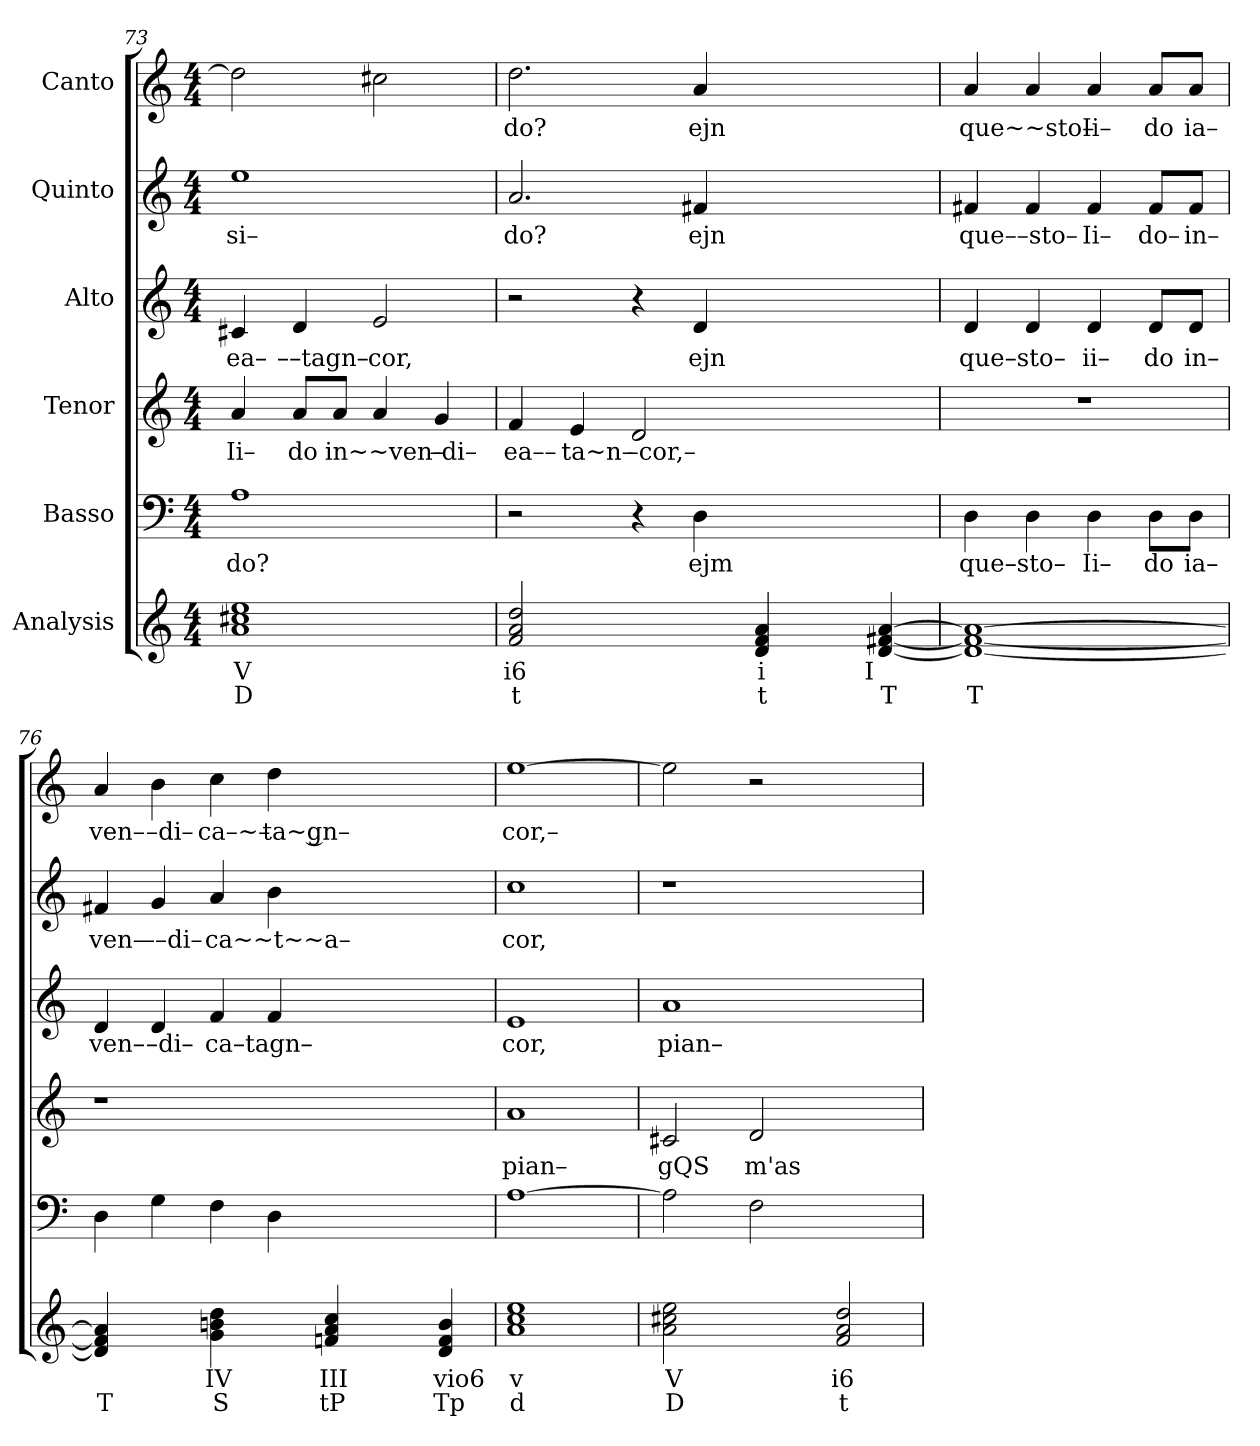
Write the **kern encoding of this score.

**kern	**text	**text	**kern	**text	**kern	**text	**kern	**text	**kern	**text	**kern	**text
*part6	*part6	*part6	*part5	*part5	*part4	*part4	*part3	*part3	*part2	*part2	*part1	*part1
*staff6	*staff6	*staff6	*staff5	*staff5	*staff4	*staff4	*staff3	*staff3	*staff2	*staff2	*staff1	*staff1
*I"Analysis	*	*	*I"Basso	*	*I"Tenor	*	*I"Alto	*	*I"Quinto	*	*I"Canto	*
*	*	*	*clefF4	*	*clefG2	*	*clefG2	*	*clefG2	*	*clefG2	*
*k[]	*	*	*k[]	*	*k[]	*	*k[]	*	*k[]	*	*k[]	*
*M4/4	*	*	*M4/4	*	*M4/4	*	*M4/4	*	*M4/4	*	*M4/4	*
=73	=73	=73	=73	=73	=73	=73	=73	=73	=73	=73	=73	=73
!	!	!	!	!LO:LY:b	!	!	!	!	!	!	!	!
!	!	!	!	!	!	!LO:LY:b	!	!	!	!	!	!
!	!	!	!	!	!	!	!	!LO:LY:b	!	!	!	!
!	!	!	!	!	!	!	!	!	!	!LO:LY:b	!	!
1a 1cc#X 1ee	V	D	1A	do?	4a/	Ii–	4c#X/	ea–	1ee	si–	2dd\]	.
!	!	!	!	!	!	!LO:LY:b	!	!	!	!	!	!
!	!	!	!	!	!	!	!	!LO:LY:b	!	!	!	!
.	.	.	.	.	8a/L	do	4d/	––tagn–	.	.	.	.
!	!	!	!	!	!	!LO:LY:b	!	!	!	!	!	!
.	.	.	.	.	8a/J	in~~ven–	.	.	.	.	.	.
!	!	!	!	!	!	!	!	!LO:LY:b	!	!	!	!
.	.	.	.	.	4a/	.	2e/	cor,	.	.	2cc#X\	.
!	!	!	!	!	!	!LO:LY:b	!	!	!	!	!	!
.	.	.	.	.	4g/	–di–	.	.	.	.	.	.
=74	=74	=74	=74	=74	=74	=74	=74	=74	=74	=74	=74	=74
!	!	!	!	!	!	!LO:LY:b	!	!	!	!	!	!
!	!	!	!	!	!	!	!	!	!	!LO:LY:b	!	!
!	!	!	!	!	!	!	!	!	!	!	!	!LO:LY:b
2f 2a 2dd	i6	t	2r	.	4f/	ea––	2r	.	2.a/	do?	2.dd\	do?
!	!	!	!	!	!	!LO:LY:b	!	!	!	!	!	!
.	.	.	.	.	4e/	ta~n–	.	.	.	.	.	.
!	!	!	!	!	!	!LO:LY:b	!	!	!	!	!	!
2ryy	.	.	4r	.	2d/	–cor,–	4r	.	.	.	.	.
!	!	!	!	!LO:LY:b	!	!	!	!	!	!	!	!
!	!	!	!	!	!	!	!	!LO:LY:b	!	!	!	!
!	!	!	!	!	!	!	!	!	!	!LO:LY:b	!	!
!	!	!	!	!	!	!	!	!	!	!	!	!LO:LY:b
.	.	.	4D\	ejm	.	.	4d/	ejn	4f#X/	ejn	4a/	ejn
4d 4f 4a	i	t	2.ryy	.	2.ryy	.	2.ryy	.	2.ryy	.	2.ryy	.
4ryy	.	.	.	.	.	.	.	.	.	.	.	.
[4d [4f#X [4a	I	T	.	.	.	.	.	.	.	.	.	.
=75	=75	=75	=75	=75	=75	=75	=75	=75	=75	=75	=75	=75
!	!	!	!	!LO:LY:b	!	!	!	!	!	!	!	!
!	!	!	!	!	!	!	!	!LO:LY:b	!	!	!	!
!	!	!	!	!	!	!	!	!	!	!LO:LY:b	!	!
!	!	!	!	!	!	!	!	!	!	!	!	!LO:LY:b
1d_ 1f#_ 1a_	.	T	4D\	que–sto–	1r	.	4d/	que–sto–	4f#X/	que––sto–	4a/	que~~sto–
.	.	.	4D\	.	.	.	4d/	.	4f#/	.	4a/	.
!	!	!	!	!LO:LY:b	!	!	!	!	!	!	!	!
!	!	!	!	!	!	!	!	!LO:LY:b	!	!	!	!
!	!	!	!	!	!	!	!	!	!	!LO:LY:b	!	!
!	!	!	!	!	!	!	!	!	!	!	!	!LO:LY:b
.	.	.	4D\	Ii–	.	.	4d/	ii–	4f#/	Ii–	4a/	Ii–
!	!	!	!	!LO:LY:b	!	!	!	!	!	!	!	!
!	!	!	!	!	!	!	!	!LO:LY:b	!	!	!	!
!	!	!	!	!	!	!	!	!	!	!LO:LY:b	!	!
!	!	!	!	!	!	!	!	!	!	!	!	!LO:LY:b
.	.	.	8D\L	do	.	.	8d/L	do	8f#/L	do–	8a/L	do
!	!	!	!	!LO:LY:b	!	!	!	!	!	!	!	!
!	!	!	!	!	!	!	!	!LO:LY:b	!	!	!	!
!	!	!	!	!	!	!	!	!	!	!LO:LY:b	!	!
!	!	!	!	!	!	!	!	!	!	!	!	!LO:LY:b
.	.	.	8D\J	ia–	.	.	8d/J	in–	8f#/J	in–	8a/J	ia–
=76	=76	=76	=76	=76	=76	=76	=76	=76	=76	=76	=76	=76
!	!	!	!	!	!	!	!	!LO:LY:b	!	!	!	!
!	!	!	!	!	!	!	!	!	!	!LO:LY:b	!	!
!	!	!	!	!	!	!	!	!	!	!	!	!LO:LY:b
4d] 4f#] 4a]	.	T	4D\	.	1r	.	4d/	ven–	4f#X/	ven–	4a/	ven–
!	!	!	!	!	!	!	!	!LO:LY:b	!	!	!	!
!	!	!	!	!	!	!	!	!	!	!LO:LY:b	!	!
!	!	!	!	!	!	!	!	!	!	!	!	!LO:LY:b
4ryy	.	.	4G\	.	.	.	4d/	–di–	4g/	––di–	4b\	–di–
!	!	!	!	!	!	!	!	!LO:LY:b	!	!	!	!
!	!	!	!	!	!	!	!	!	!	!LO:LY:b	!	!
!	!	!	!	!	!	!	!	!	!	!	!	!LO:LY:b
4g 4bn 4dd	IV	S	4F\	.	.	.	4f/	ca–tagn–	4a/	ca~~t~~a–	4cc\	ca–~–
!	!	!	!	!	!	!	!	!	!	!	!	!LO:LY:b
4ryy	.	.	4D\	.	.	.	4f/	.	4b\	.	4dd\	ta~ gn–
4fn 4a 4cc	III	tP	2.ryy	.	2.ryy	.	2.ryy	.	2.ryy	.	2.ryy	.
4ryy	.	.	.	.	.	.	.	.	.	.	.	.
4d 4f 4b	vio6	Tp	.	.	.	.	.	.	.	.	.	.
=77	=77	=77	=77	=77	=77	=77	=77	=77	=77	=77	=77	=77
!	!	!	!	!	!	!LO:LY:b	!	!	!	!	!	!
!	!	!	!	!	!	!	!	!LO:LY:b	!	!	!	!
!	!	!	!	!	!	!	!	!	!	!LO:LY:b	!	!
!	!	!	!	!	!	!	!	!	!	!	!	!LO:LY:b
1a 1cc 1ee	v	d	[1A	.	1a	pian–	1e	cor,	1cc	cor,	[1ee	cor,–
=78	=78	=78	=78	=78	=78	=78	=78	=78	=78	=78	=78	=78
!	!	!	!	!	!	!LO:LY:b	!	!	!	!	!	!
!	!	!	!	!	!	!	!	!LO:LY:b	!	!	!	!
2a 2cc#X 2ee	V	D	2A\]	.	2c#X/	gQS	1a	pian–	1r	.	2ee\]	.
!	!	!	!	!	!	!LO:LY:b	!	!	!	!	!	!
2ryy	.	.	2F\	.	2d/	m'as	.	.	.	.	2r	.
2f 2a 2dd	i6	t	2ryy	.	2ryy	.	2ryy	.	2ryy	.	2ryy	.
=	=	=	=	=	=	=	=	=	=	=	=	=
*-	*-	*-	*-	*-	*-	*-	*-	*-	*-	*-	*-	*-
